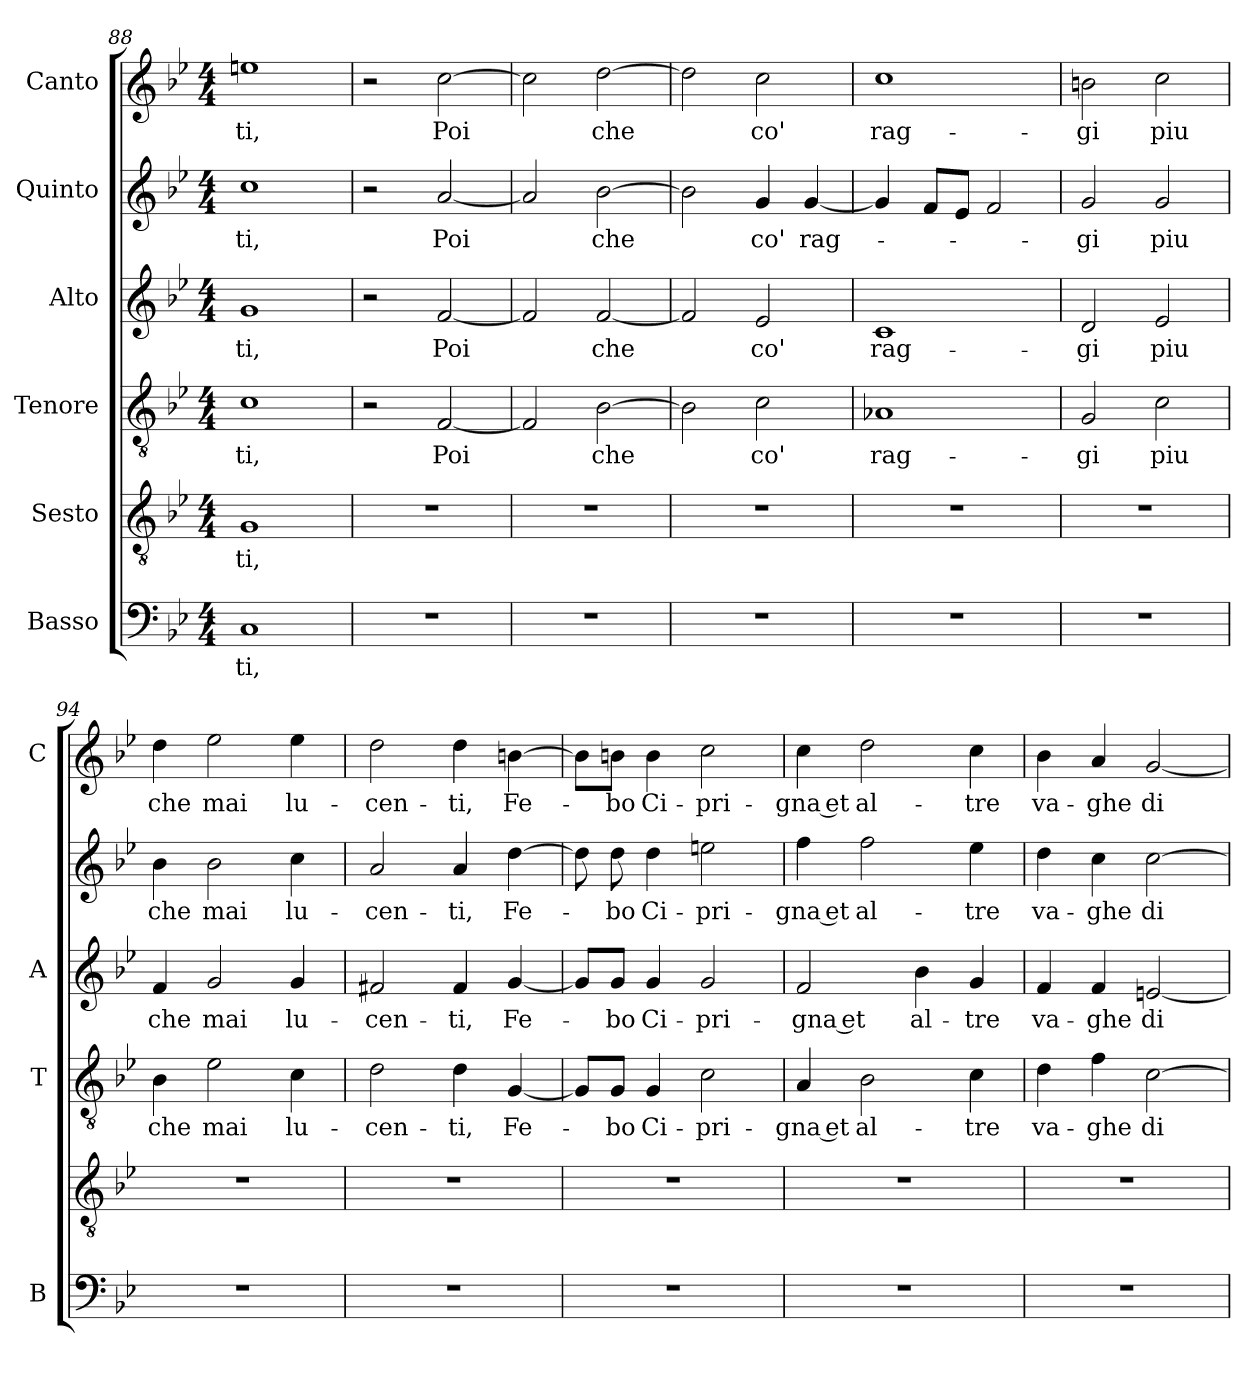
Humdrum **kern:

**kern	**text	**kern	**text	**kern	**text	**kern	**text	**kern	**text	**kern	**text
*part6	*part6	*part5	*part5	*part4	*part4	*part3	*part3	*part2	*part2	*part1	*part1
*staff6	*staff6	*staff5	*staff5	*staff4	*staff4	*staff3	*staff3	*staff2	*staff2	*staff1	*staff1
*I"Basso	*	*I"Sesto	*	*I"Tenore	*	*I"Alto	*	*I"Quinto	*	*I"Canto	*
*I'B	*	*	*	*I'T	*	*I'A	*	*	*	*I'C	*
*clefF4	*	*clefGv2	*	*clefGv2	*	*clefG2	*	*clefG2	*	*clefG2	*
*k[b-e-]	*	*k[b-e-]	*	*k[b-e-]	*	*k[b-e-]	*	*k[b-e-]	*	*k[b-e-]	*
*B-:	*	*B-:	*	*B-:	*	*B-:	*	*B-:	*	*B-:	*
*M4/4	*	*M4/4	*	*M4/4	*	*M4/4	*	*M4/4	*	*M4/4	*
=88	=88	=88	=88	=88	=88	=88	=88	=88	=88	=88	=88
!	!LO:LY:b	!	!LO:LY:b	!	!LO:LY:b	!	!LO:LY:b	!	!LO:LY:b	!	!LO:LY:b
1C	-ti,	1G	-ti,	1c	-ti,	1g	-ti,	1cc	-ti,	1een	-ti,
=89	=89	=89	=89	=89	=89	=89	=89	=89	=89	=89	=89
1r	.	1r	.	2r	.	2r	.	2r	.	2r	.
!	!	!	!	!	!LO:LY:b	!	!LO:LY:b	!	!LO:LY:b	!	!LO:LY:b
.	.	.	.	[2F/	Poi	[2f/	Poi	[2a/	Poi	[2cc\	Poi
=90	=90	=90	=90	=90	=90	=90	=90	=90	=90	=90	=90
1r	.	1r	.	2F/]	.	2f/]	.	2a/]	.	2cc\]	.
!	!	!	!	!	!LO:LY:b	!	!LO:LY:b	!	!LO:LY:b	!	!LO:LY:b
.	.	.	.	[2B-\	che	[2f/	che	[2b-\	che	[2dd\	che
=91	=91	=91	=91	=91	=91	=91	=91	=91	=91	=91	=91
1r	.	1r	.	2B-\]	.	2f/]	.	2b-\]	.	2dd\]	.
!	!	!	!	!	!LO:LY:b	!	!LO:LY:b	!	!LO:LY:b	!	!LO:LY:b
.	.	.	.	2c\	co'	2e-/	co'	4g/	co'	2cc\	co'
!	!	!	!	!	!	!	!	!	!LO:LY:b	!	!
.	.	.	.	.	.	.	.	[4g/	rag-	.	.
!!LO:PB:g=z
=92	=92	=92	=92	=92	=92	=92	=92	=92	=92	=92	=92
!	!	!	!	!	!LO:LY:b	!	!LO:LY:b	!	!	!	!LO:LY:b
1r	.	1r	.	1A-X	rag-	1c	rag-	4g/]	.	1cc	rag-
.	.	.	.	.	.	.	.	8f/L	.	.	.
.	.	.	.	.	.	.	.	8e-/J	.	.	.
.	.	.	.	.	.	.	.	2f/	.	.	.
=93	=93	=93	=93	=93	=93	=93	=93	=93	=93	=93	=93
!	!	!	!	!	!LO:LY:b	!	!LO:LY:b	!	!LO:LY:b	!	!LO:LY:b
1r	.	1r	.	2G/	-gi	2d/	-gi	2g/	-gi	2bn\	-gi
!	!	!	!	!	!LO:LY:b	!	!LO:LY:b	!	!LO:LY:b	!	!LO:LY:b
.	.	.	.	2c\	piu	2e-/	piu	2g/	piu	2cc\	piu
=94	=94	=94	=94	=94	=94	=94	=94	=94	=94	=94	=94
!	!	!	!	!	!LO:LY:b	!	!LO:LY:b	!	!LO:LY:b	!	!LO:LY:b
1r	.	1r	.	4B-\	che	4f/	che	4b-\	che	4dd\	che
!	!	!	!	!	!LO:LY:b	!	!LO:LY:b	!	!LO:LY:b	!	!LO:LY:b
.	.	.	.	2e-\	mai	2g/	mai	2b-\	mai	2ee-\	mai
!	!	!	!	!	!LO:LY:b	!	!LO:LY:b	!	!LO:LY:b	!	!LO:LY:b
.	.	.	.	4c\	lu-	4g/	lu-	4cc\	lu-	4ee-\	lu-
=95	=95	=95	=95	=95	=95	=95	=95	=95	=95	=95	=95
!	!	!	!	!	!LO:LY:b	!	!LO:LY:b	!	!LO:LY:b	!	!LO:LY:b
1r	.	1r	.	2d\	-cen-	2f#X/	-cen-	2a/	-cen-	2dd\	-cen-
!	!	!	!	!	!LO:LY:b	!	!LO:LY:b	!	!LO:LY:b	!	!LO:LY:b
.	.	.	.	4d\	-ti,	4f#/	-ti,	4a/	-ti,	4dd\	-ti,
!	!	!	!	!	!LO:LY:b	!	!LO:LY:b	!	!LO:LY:b	!	!LO:LY:b
.	.	.	.	[4G/	Fe-	[4g/	Fe-	[4dd\	Fe-	[4bn\	Fe-
=96	=96	=96	=96	=96	=96	=96	=96	=96	=96	=96	=96
1r	.	1r	.	8G/L]	.	8g/L]	.	8dd\]	.	8b\L]	.
!	!	!	!	!	!LO:LY:b	!	!LO:LY:b	!	!LO:LY:b	!	!LO:LY:b
.	.	.	.	8G/J	-bo	8g/J	-bo	8dd\	-bo	8bn\J	-bo
!	!	!	!	!	!LO:LY:b	!	!LO:LY:b	!	!LO:LY:b	!	!LO:LY:b
.	.	.	.	4G/	Ci-	4g/	Ci-	4dd\	Ci-	4b\	Ci-
!	!	!	!	!	!LO:LY:b	!	!LO:LY:b	!	!LO:LY:b	!	!LO:LY:b
.	.	.	.	2c\	-pri-	2g/	-pri-	2een\	-pri-	2cc\	-pri-
=97	=97	=97	=97	=97	=97	=97	=97	=97	=97	=97	=97
!	!	!	!	!	!LO:LY:b	!	!LO:LY:b	!	!LO:LY:b	!	!LO:LY:b
1r	.	1r	.	4A/	-gna et	2f/	-gna et	4ff\	-gna et	4cc\	-gna et
!	!	!	!	!	!LO:LY:b	!	!	!	!LO:LY:b	!	!LO:LY:b
.	.	.	.	2B-\	al-	.	.	2ff\	al-	2dd\	al-
!	!	!	!	!	!	!	!LO:LY:b	!	!	!	!
.	.	.	.	.	.	4b-\	al-	.	.	.	.
!	!	!	!	!	!LO:LY:b	!	!LO:LY:b	!	!LO:LY:b	!	!LO:LY:b
.	.	.	.	4c\	-tre	4g/	-tre	4ee-\	-tre	4cc\	-tre
=98	=98	=98	=98	=98	=98	=98	=98	=98	=98	=98	=98
!	!	!	!	!	!LO:LY:b	!	!LO:LY:b	!	!LO:LY:b	!	!LO:LY:b
1r	.	1r	.	4d\	va-	4f/	va-	4dd\	va-	4b-\	va-
!	!	!	!	!	!LO:LY:b	!	!LO:LY:b	!	!LO:LY:b	!	!LO:LY:b
.	.	.	.	4f\	-ghe	4f/	-ghe	4cc\	-ghe	4a/	-ghe
!	!	!	!	!	!LO:LY:b	!	!LO:LY:b	!	!LO:LY:b	!	!LO:LY:b
.	.	.	.	[2c\	di-	[2en/	di-	[2cc\	di-	[2g/	di-
=	=	=	=	=	=	=	=	=	=	=	=
*-	*-	*-	*-	*-	*-	*-	*-	*-	*-	*-	*-
